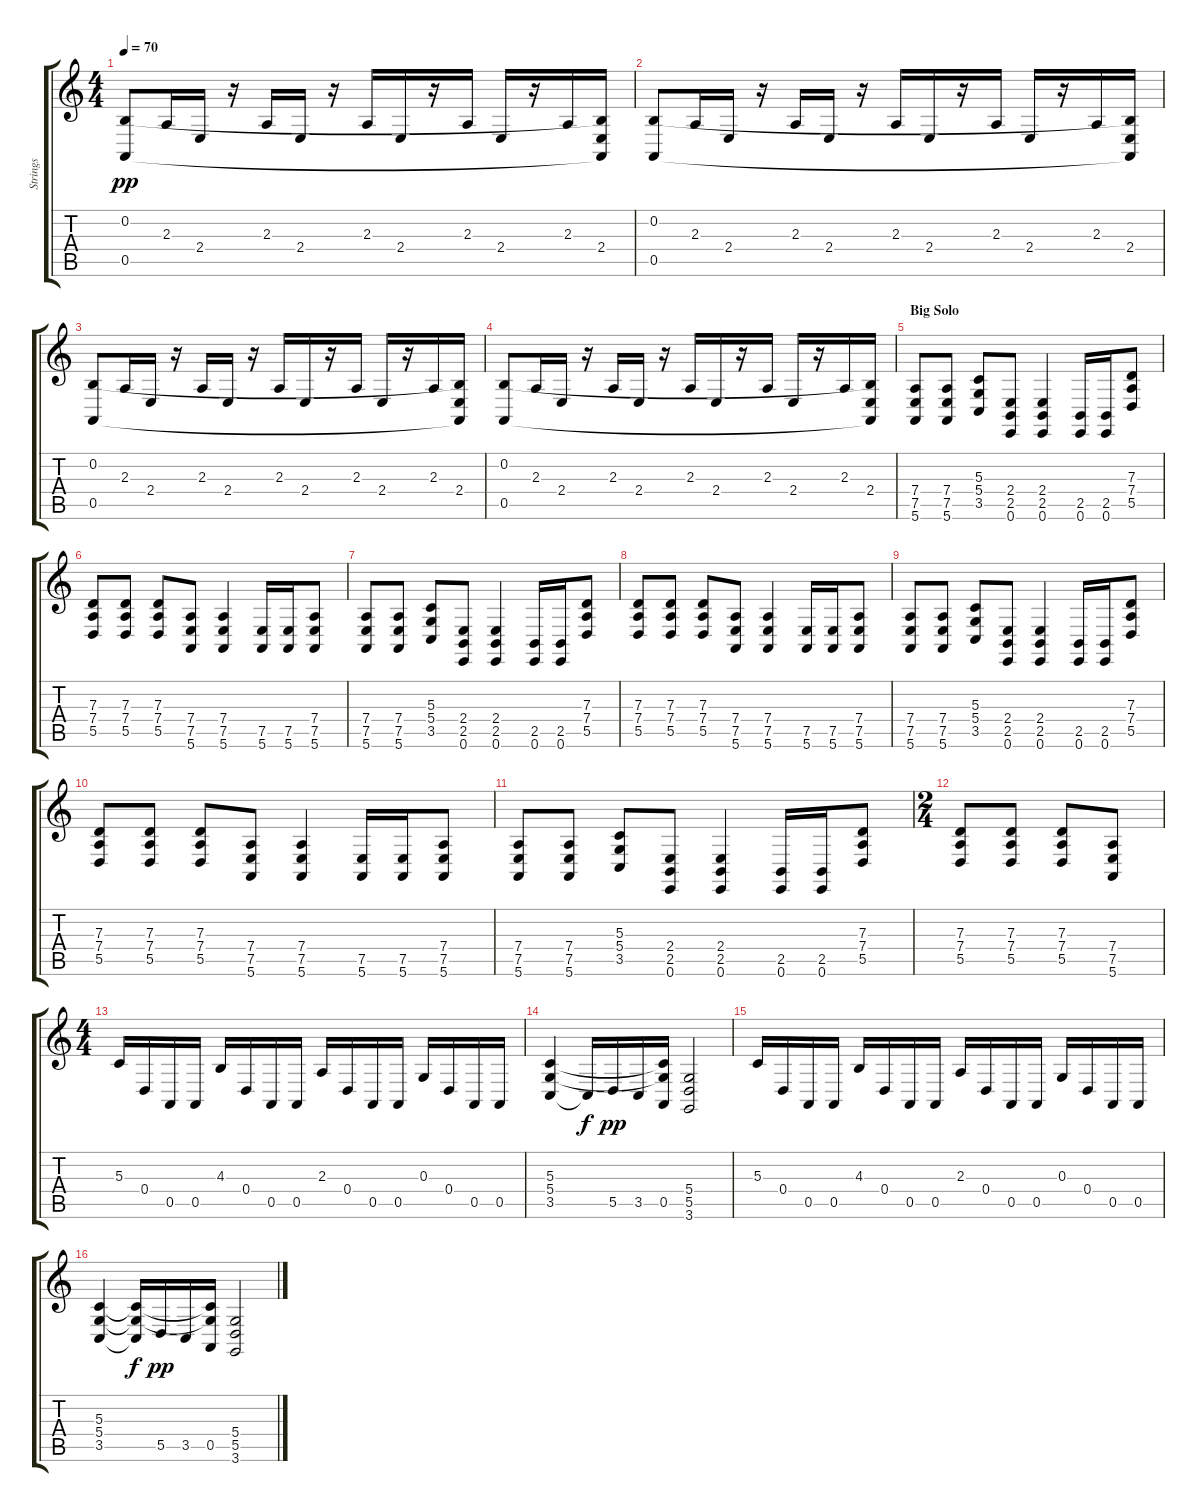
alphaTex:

\track ("Strings" "Strings") {instrument stringensemble1}
\staff {score tabs}
\tuning (E4 B3 G3 D3 A2 E2) {hide}
\ts (4 4)
\tempo 70
\clef g2
\ks c
(0.2 0.5).8{dy pp} 2.3.16 2.4.16 r.16 2.3.16 2.4.16 r.16 2.3.16 2.4.16 r.16 2.3.16 2.4.16 r.16 2.3.16 (0.2{t} 2.4 0.5{t}).16 |
(0.2 0.5).8 2.3.16 2.4.16 r.16 2.3.16 2.4.16 r.16 2.3.16 2.4.16 r.16 2.3.16 2.4.16 r.16 2.3.16 (0.2{t} 2.4 0.5{t}).16 |
(0.2 0.5).8 2.3.16 2.4.16 r.16 2.3.16 2.4.16 r.16 2.3.16 2.4.16 r.16 2.3.16 2.4.16 r.16 2.3.16 (0.2{t} 2.4 0.5{t}).16 |
(0.2 0.5).8 2.3.16 2.4.16 r.16 2.3.16 2.4.16 r.16 2.3.16 2.4.16 r.16 2.3.16 2.4.16 r.16 2.3.16 (0.2{t} 2.4 0.5{t}).16 |
\section ("" "Big Solo")
(7.4 7.5 5.6).8 (7.4 7.5 5.6).8 (5.3 5.4 3.5).8 (2.4 2.5 0.6).8 (2.4 2.5 0.6).4 (2.5 0.6).16 (2.5 0.6).16 (7.3 7.4 5.5).8 |
(7.3 7.4 5.5).8 (7.3 7.4 5.5).8 (7.3 7.4 5.5).8 (7.4 7.5 5.6).8 (7.4 7.5 5.6).4 (7.5 5.6).16 (7.5 5.6).16 (7.4 7.5 5.6).8 |
(7.4 7.5 5.6).8 (7.4 7.5 5.6).8 (5.3 5.4 3.5).8 (2.4 2.5 0.6).8 (2.4 2.5 0.6).4 (2.5 0.6).16 (2.5 0.6).16 (7.3 7.4 5.5).8 |
(7.3 7.4 5.5).8 (7.3 7.4 5.5).8 (7.3 7.4 5.5).8 (7.4 7.5 5.6).8 (7.4 7.5 5.6).4 (7.5 5.6).16 (7.5 5.6).16 (7.4 7.5 5.6).8 |
(7.4 7.5 5.6).8 (7.4 7.5 5.6).8 (5.3 5.4 3.5).8 (2.4 2.5 0.6).8 (2.4 2.5 0.6).4 (2.5 0.6).16 (2.5 0.6).16 (7.3 7.4 5.5).8 |
(7.3 7.4 5.5).8 (7.3 7.4 5.5).8 (7.3 7.4 5.5).8 (7.4 7.5 5.6).8 (7.4 7.5 5.6).4 (7.5 5.6).16 (7.5 5.6).16 (7.4 7.5 5.6).8 |
(7.4 7.5 5.6).8 (7.4 7.5 5.6).8 (5.3 5.4 3.5).8 (2.4 2.5 0.6).8 (2.4 2.5 0.6).4 (2.5 0.6).16 (2.5 0.6).16 (7.3 7.4 5.5).8 |
\ts (2 4)
(7.3 7.4 5.5).8 (7.3 7.4 5.5).8 (7.3 7.4 5.5).8 (7.4 7.5 5.6).8 |
\ts (4 4)
5.3.16 0.4.16 0.5.16 0.5.16 4.3.16 0.4.16 0.5.16 0.5.16 2.3.16 0.4.16 0.5.16 0.5.16 0.3.16 0.4.16 0.5.16 0.5.16 |
(5.3 5.4 3.5).4 3.5{t}.16{dy f} 5.5.16{dy pp} 3.5.16 (5.3{t} 5.4{t} 0.5).16 (5.4 5.5 3.6).2 |
5.3.16 0.4.16 0.5.16 0.5.16 4.3.16 0.4.16 0.5.16 0.5.16 2.3.16 0.4.16 0.5.16 0.5.16 0.3.16 0.4.16 0.5.16 0.5.16 |
(5.3 5.4 3.5).4 (5.3{t} 5.4{t} 3.5{t}).16{dy f} 5.5.16{dy pp} 3.5.16 (5.3{t} 5.4{t} 0.5).16 (5.4 5.5 3.6).2
